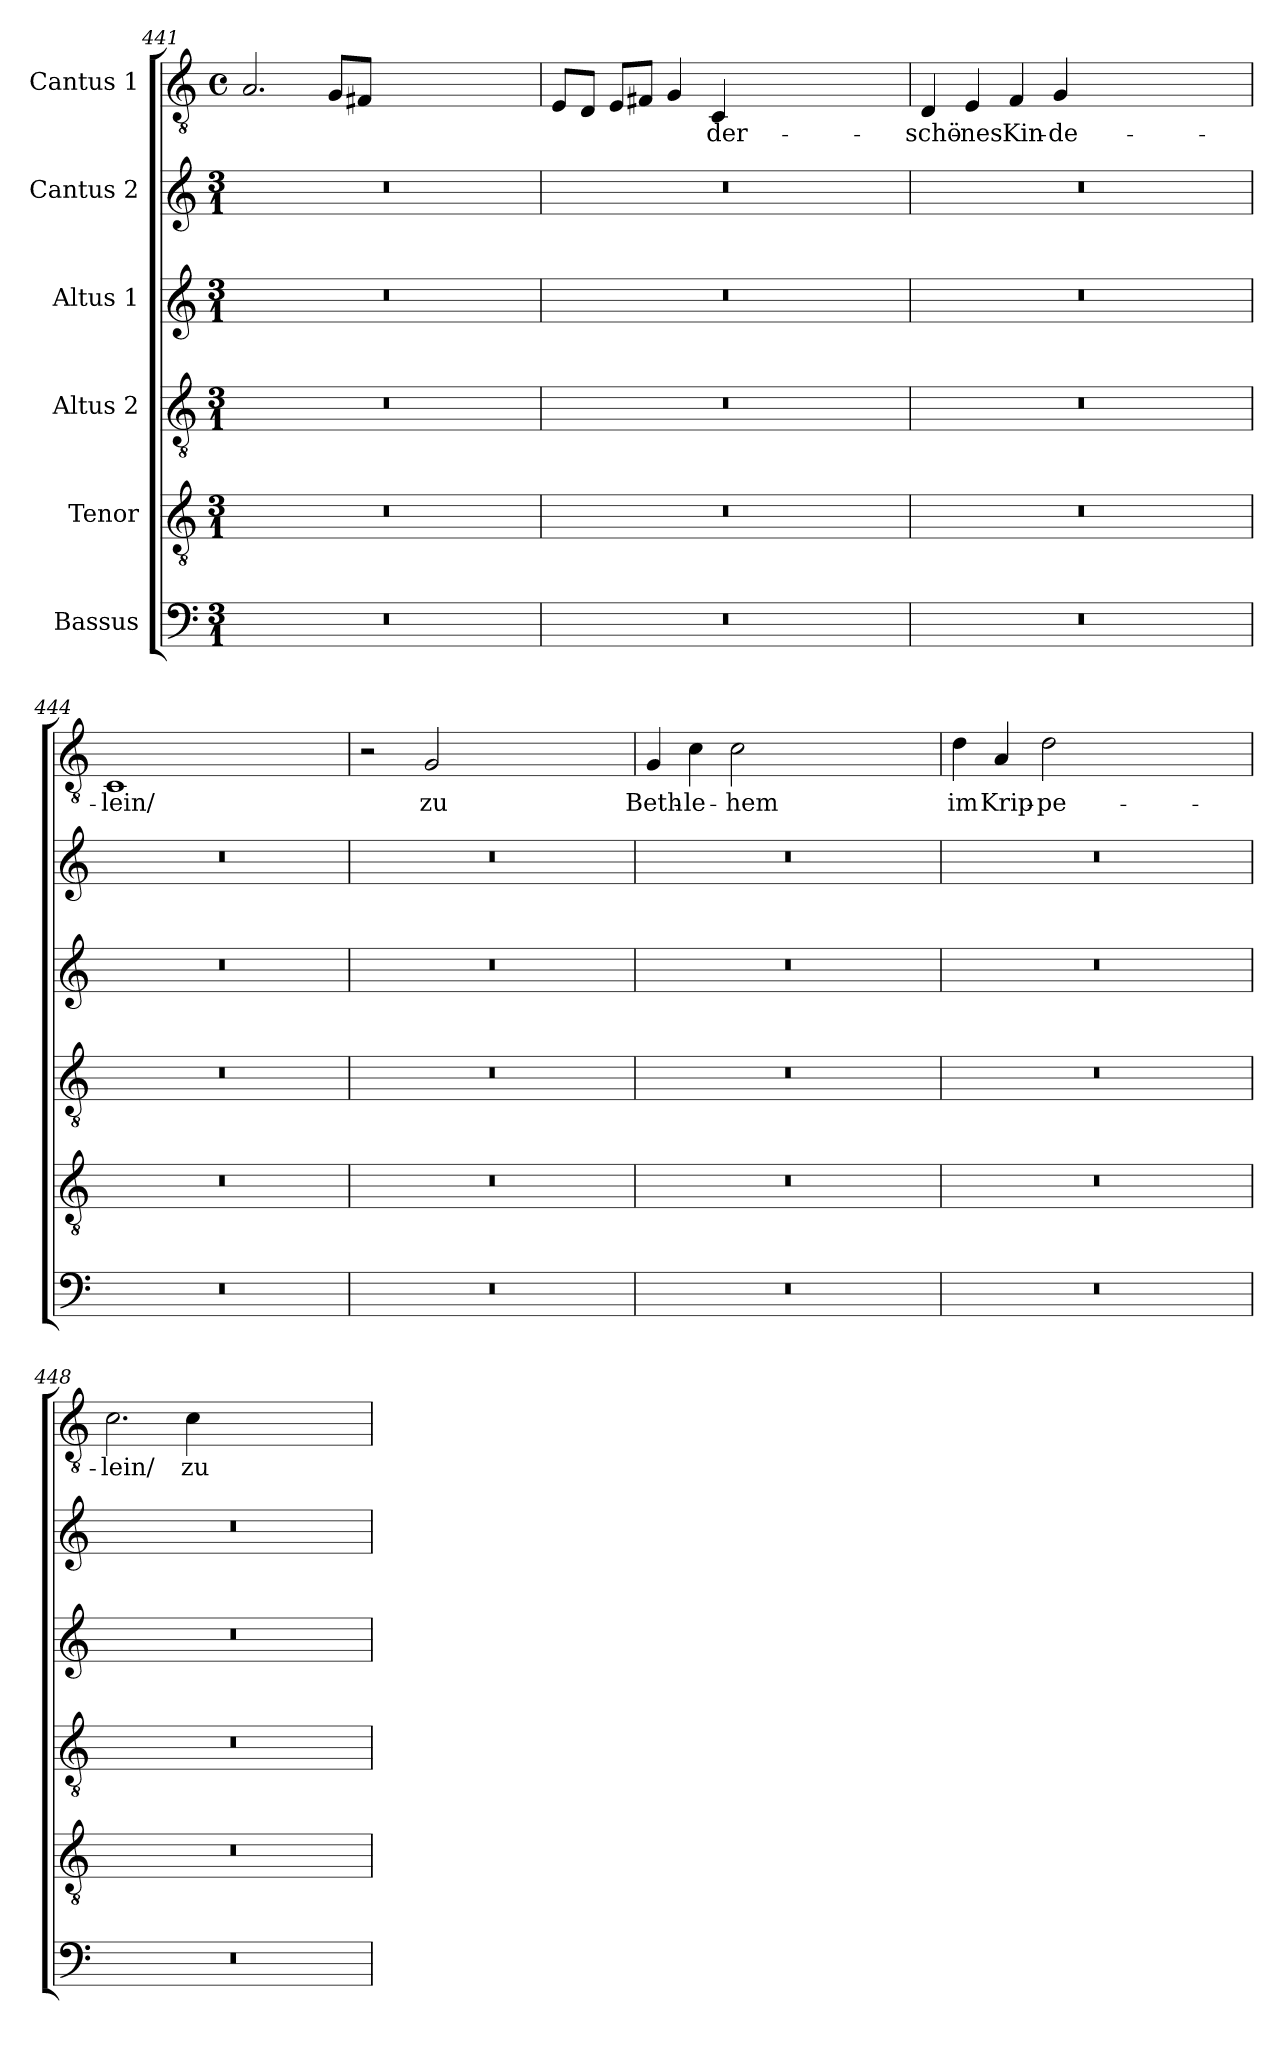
**kern	**kern	**kern	**kern	**kern	**kern	**text
*part6	*part5	*part4	*part3	*part2	*part1	*part1
*staff6	*staff5	*staff4	*staff3	*staff2	*staff1	*staff1
*I"Bassus	*I"Tenor	*I"Altus 2	*I"Altus 1	*I"Cantus 2	*I"Cantus 1	*
*clefF4	*clefGv2	*clefGv2	*clefG2	*clefG2	*clefGv2	*
*M3/1	*M3/1	*M3/1	*M3/1	*M3/1	*M4/4	*
*	*	*	*	*	*met(c)	*
=441	=441	=441	=441	=441	=441	=441
0.r	0.r	0.r	0.r	0.r	2.A/	.
.	.	.	.	.	8G/L	.
.	.	.	.	.	8F#X/J	.
.	.	.	.	.	0ryy	.
=442	=442	=442	=442	=442	=442	=442
0.r	0.r	0.r	0.r	0.r	8E/L	.
.	.	.	.	.	8D/J	.
.	.	.	.	.	8E/L	.
.	.	.	.	.	8F#X/J	.
.	.	.	.	.	4G/	.
!	!	!	!	!	!	!LO:LY:b:cj
.	.	.	.	.	4C/	-der-
.	.	.	.	.	0ryy	.
=443	=443	=443	=443	=443	=443	=443
!	!	!	!	!	!	!LO:LY:b:cj
0.r	0.r	0.r	0.r	0.r	4D/	-schö-
!	!	!	!	!	!	!LO:LY:b:rj
.	.	.	.	.	4E/	-nes
!	!	!	!	!	!	!LO:LY:b:cj
.	.	.	.	.	4F/	Kin-
!	!	!	!	!	!	!LO:LY:b:cj
.	.	.	.	.	4G/	-de-
.	.	.	.	.	0ryy	.
=444	=444	=444	=444	=444	=444	=444
!	!	!	!	!	!	!LO:LY:b:cj
0.r	0.r	0.r	0.r	0.r	1C	-lein/
.	.	.	.	.	0ryy	.
!!LO:LB:g=z
=445	=445	=445	=445	=445	=445	=445
0.r	0.r	0.r	0.r	0.r	2r	.
!	!	!	!	!	!	!LO:LY:b:cj
.	.	.	.	.	2G/	zu
.	.	.	.	.	0ryy	.
=446	=446	=446	=446	=446	=446	=446
!	!	!	!	!	!	!LO:LY:b:cj
0.r	0.r	0.r	0.r	0.r	4G/	Beth-
!	!	!	!	!	!	!LO:LY:b:rj
.	.	.	.	.	4c\	-le-
!	!	!	!	!	!	!LO:LY:b:cj
.	.	.	.	.	2c\	-hem
.	.	.	.	.	0ryy	.
=447	=447	=447	=447	=447	=447	=447
!	!	!	!	!	!	!LO:LY:b:cj
0.r	0.r	0.r	0.r	0.r	4d\	im
!	!	!	!	!	!	!LO:LY:b:cj
.	.	.	.	.	4A/	Krip-
!	!	!	!	!	!	!LO:LY:b:rj
.	.	.	.	.	2d\	-pe-
.	.	.	.	.	0ryy	.
=448	=448	=448	=448	=448	=448	=448
!	!	!	!	!	!	!LO:LY:b:cj
0.r	0.r	0.r	0.r	0.r	2.c\	-lein/
!	!	!	!	!	!	!LO:LY:b:cj
.	.	.	.	.	4c\	zu
.	.	.	.	.	0ryy	.
=	=	=	=	=	=	=
*-	*-	*-	*-	*-	*-	*-
